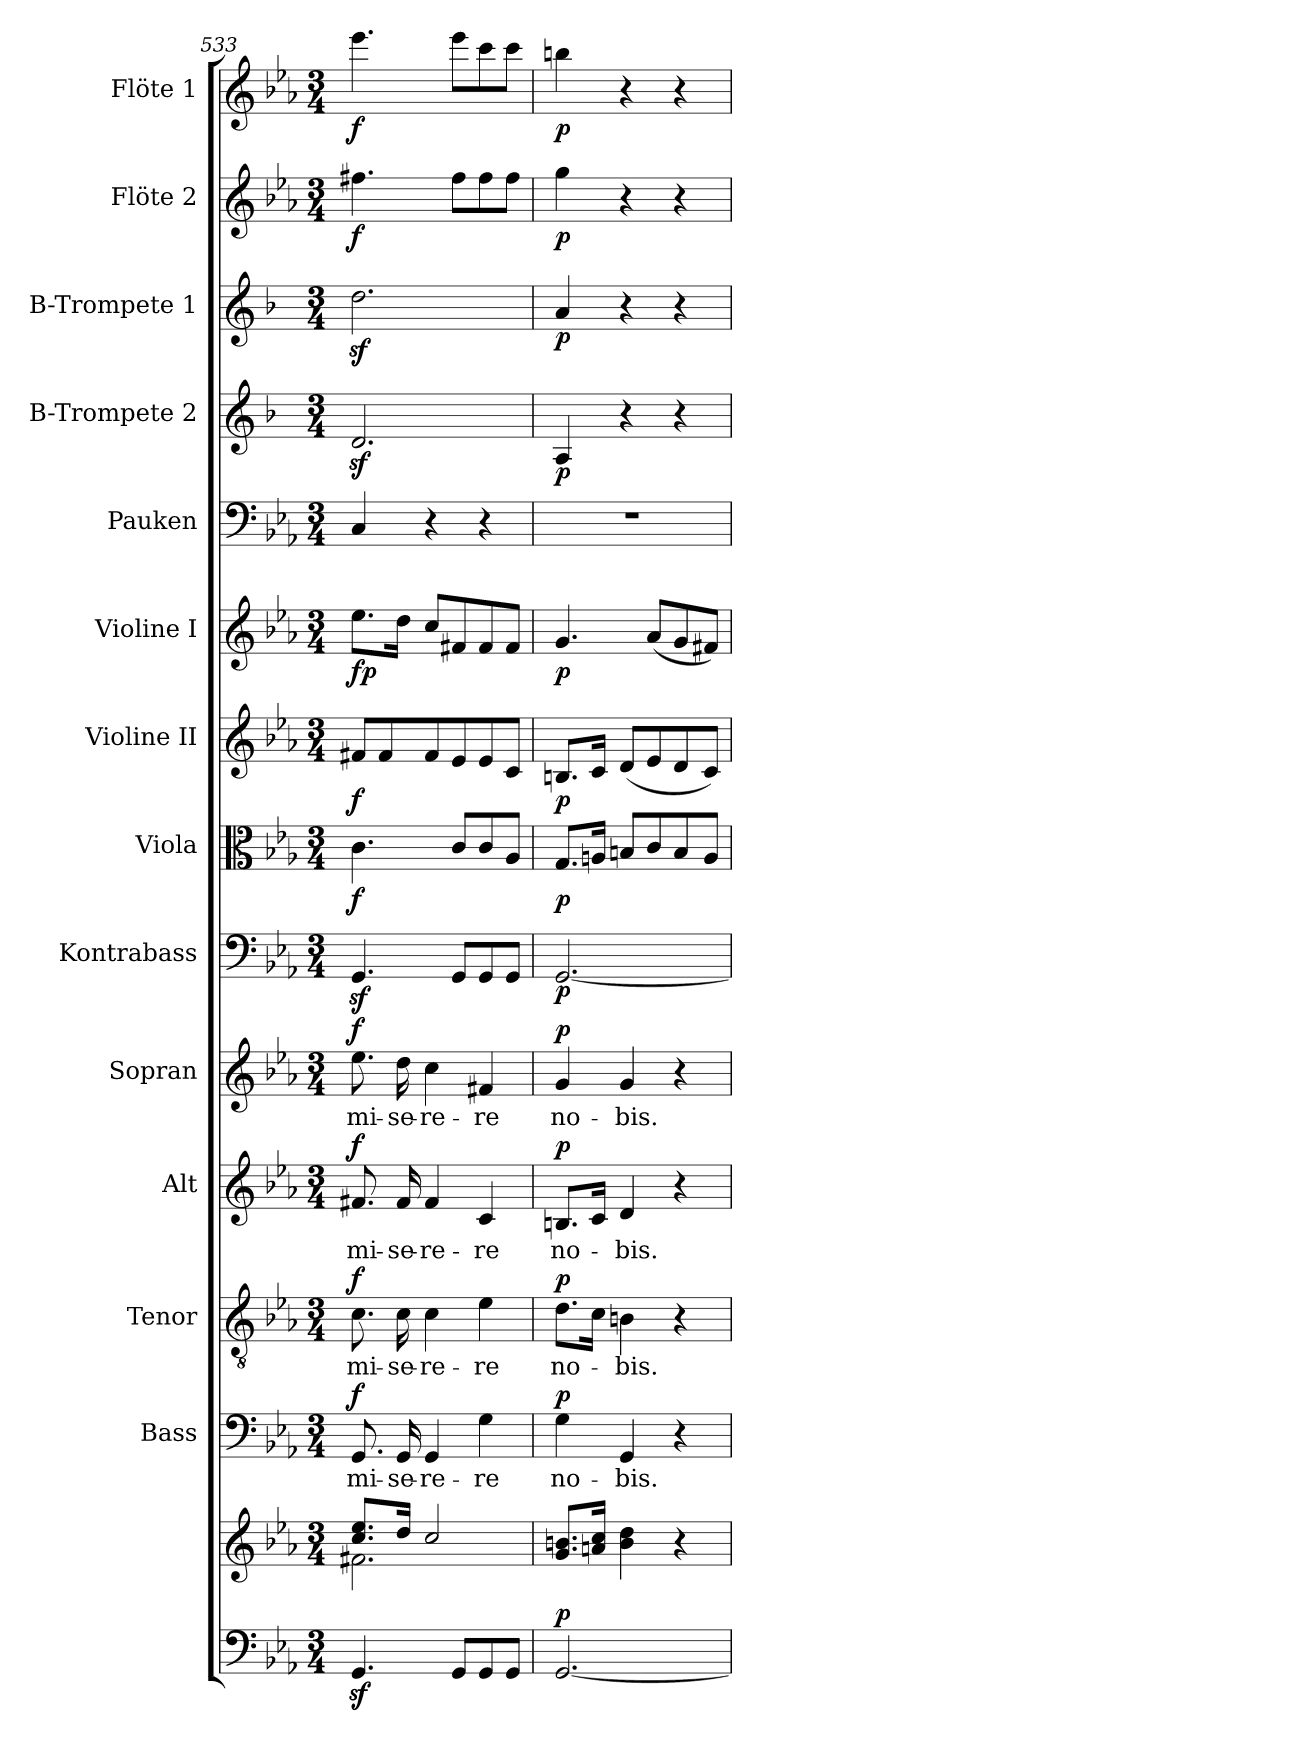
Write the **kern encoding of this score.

**kern	**kern	**dynam	**kern	**text	**dynam	**kern	**text	**dynam	**kern	**text	**dynam	**kern	**text	**dynam	**kern	**dynam	**kern	**dynam	**kern	**dynam	**kern	**dynam	**kern	**kern	**dynam	**kern	**dynam	**kern	**dynam	**kern	**dynam
*part14	*part14	*part14	*part13	*part13	*part13	*part12	*part12	*part12	*part11	*part11	*part11	*part10	*part10	*part10	*part9	*part9	*part8	*part8	*part7	*part7	*part6	*part6	*part5	*part4	*part4	*part3	*part3	*part2	*part2	*part1	*part1
*staff15	*staff14	*staff14/15	*staff13	*staff13	*staff13	*staff12	*staff12	*staff12	*staff11	*staff11	*staff11	*staff10	*staff10	*staff10	*staff9	*staff9	*staff8	*staff8	*staff7	*staff7	*staff6	*staff6	*staff5	*staff4	*staff4	*staff3	*staff3	*staff2	*staff2	*staff1	*staff1
*	*	*	*I"Bass	*	*	*I"Tenor	*	*	*I"Alt	*	*	*I"Sopran	*	*	*I"Kontrabass	*	*I"Viola	*	*I"Violine II	*	*I"Violine I	*	*I"Pauken	*I"B-Trompete 2	*	*I"B-Trompete 1	*	*I"Flöte 2	*	*I"Flöte 1	*
*	*	*	*I'B.	*	*	*I'T.	*	*	*I'A.	*	*	*I'S.	*	*	*I'Kb.	*	*I'Vla.	*	*I'Vl. II	*	*I'Vl. I	*	*I'Pk.	*I'B Trp. 2	*	*I'B Trp. 1	*	*I'Fl. 2	*	*I'Fl. 1	*
*clefF4	*clefG2	*	*clefF4	*	*	*clefGv2	*	*	*clefG2	*	*	*clefG2	*	*	*clefF4	*	*clefC3	*	*clefG2	*	*clefG2	*	*clefF4	*clefG2	*	*clefG2	*	*clefG2	*	*clefG2	*
*	*	*	*	*	*	*	*	*	*	*	*	*	*	*	*ITrd7c12	*	*	*	*	*	*	*	*	*ITrd1c2	*	*ITrd1c2	*	*	*	*	*
*k[b-e-a-]	*k[b-e-a-]	*	*k[b-e-a-]	*	*	*k[b-e-a-]	*	*	*k[b-e-a-]	*	*	*k[b-e-a-]	*	*	*k[b-e-a-]	*	*k[b-e-a-]	*	*k[b-e-a-]	*	*k[b-e-a-]	*	*k[b-e-a-]	*k[b-e-a-]	*	*k[b-e-a-]	*	*k[b-e-a-]	*	*k[b-e-a-]	*
*E-:	*E-:	*	*E-:	*	*	*E-:	*	*	*E-:	*	*	*E-:	*	*	*E-:	*	*E-:	*	*E-:	*	*E-:	*	*E-:	*E-:	*	*E-:	*	*E-:	*	*E-:	*
*M3/4	*M3/4	*	*M3/4	*	*	*M3/4	*	*	*M3/4	*	*	*M3/4	*	*	*M3/4	*	*M3/4	*	*M3/4	*	*M3/4	*	*M3/4	*M3/4	*	*M3/4	*	*M3/4	*	*M3/4	*
=533	=533	=533	=533	=533	=533	=533	=533	=533	=533	=533	=533	=533	=533	=533	=533	=533	=533	=533	=533	=533	=533	=533	=533	=533	=533	=533	=533	=533	=533	=533	=533
*	*^	*	*	*	*	*	*	*	*	*	*	*	*	*	*	*	*	*	*	*	*	*	*	*	*	*	*	*	*	*	*
!	!	!	!	!	!LO:LY:b	!LO:DY:a	!	!LO:LY:b	!LO:DY:a	!	!LO:LY:b	!LO:DY:a	!	!LO:LY:b	!LO:DY:a	!	!	!	!LO:DY:b	!	!LO:DY:b	!	!LO:DY:b	!	!	!	!	!	!	!LO:DY:b	!	!LO:DY:b
4.GGz>/	8.cc/ 8.ee-/L	2.f#X\	.	8.GG/	mi-	f	8.c\	mi-	f	8.f#X/	mi-	f	8.ee-\	mi-	f	4.GGGz</	.	4.c\	f	8f#X/L	f	8.ee-\L	fp	4C/	2.cz</	.	2.ccz<\	.	4.ff#X\	f	4.eee-\	f
.	.	.	.	.	.	.	.	.	.	.	.	.	.	.	.	.	.	.	.	8f#/	.	.	.	.	.	.	.	.	.	.	.	.
!	!	!	!	!	!LO:LY:b	!	!	!LO:LY:b	!	!	!LO:LY:b	!	!	!LO:LY:b	!	!	!	!	!	!	!	!	!	!	!	!	!	!	!	!	!	!
.	16dd/Jk	.	.	16GG/	-se-	.	16c\	-se-	.	16f#/	-se-	.	16dd\	-se-	.	.	.	.	.	.	.	16dd\Jk	.	.	.	.	.	.	.	.	.	.
!	!	!	!	!	!LO:LY:b	!	!	!LO:LY:b	!	!	!LO:LY:b	!	!	!LO:LY:b	!	!	!	!	!	!	!	!	!	!	!	!	!	!	!	!	!	!
.	2cc/	.	.	4GG/	-re-	.	4c\	-re-	.	4f#/	-re-	.	4cc\	-re-	.	.	.	.	.	8f#/	.	8cc/L	.	4r	.	.	.	.	.	.	.	.
8GG/L	.	.	.	.	.	.	.	.	.	.	.	.	.	.	.	8GGG/L	.	8c/L	.	8e-/	.	8f#X/	.	.	.	.	.	.	8ff#\L	.	8eee-\L	.
!	!	!	!	!	!LO:LY:b	!	!	!LO:LY:b	!	!	!LO:LY:b	!	!	!LO:LY:b	!	!	!	!	!	!	!	!	!	!	!	!	!	!	!	!	!	!
8GG/	.	.	.	4G\	-re	.	4e-\	-re	.	4c/	-re	.	4f#X/	-re	.	8GGG/	.	8c/	.	8e-/	.	8f#/	.	4r	.	.	.	.	8ff#\	.	8ccc\	.
8GG/J	.	.	.	.	.	.	.	.	.	.	.	.	.	.	.	8GGG/J	.	8A-/J	.	8c/J	.	8f#/J	.	.	.	.	.	.	8ff#\J	.	8ccc\J	.
*	*v	*v	*	*	*	*	*	*	*	*	*	*	*	*	*	*	*	*	*	*	*	*	*	*	*	*	*	*	*	*	*	*
=534	=534	=534	=534	=534	=534	=534	=534	=534	=534	=534	=534	=534	=534	=534	=534	=534	=534	=534	=534	=534	=534	=534	=534	=534	=534	=534	=534	=534	=534	=534	=534
!	!	!LO:DY:a=2	!	!LO:LY:b	!LO:DY:a	!	!LO:LY:b	!LO:DY:a	!	!LO:LY:b	!LO:DY:a	!	!LO:LY:b	!LO:DY:a	!	!LO:DY:b	!	!LO:DY:b	!	!LO:DY:b	!	!LO:DY:b	!	!	!LO:DY:b	!	!LO:DY:b	!	!LO:DY:b	!	!LO:DY:b
[2.GG/	8.g/ 8.bn/L	p	4G\	no-	p	8.d\L	no-	p	8.Bn/L	no-	p	4g/	no-	p	[2.GGG/	p	8.G/L	p	8.Bn/L	p	4.g/	p	2.r	4G/	p	4g/	p	4gg\	p	4bbn\	p
.	16an/ 16cc/Jk	.	.	.	.	16c\Jk	.	.	16c/Jk	.	.	.	.	.	.	.	16An/Jk	.	16c/Jk	.	.	.	.	.	.	.	.	.	.	.	.
!	!	!	!	!LO:LY:b	!	!	!LO:LY:b	!	!	!LO:LY:b	!	!	!LO:LY:b	!	!	!	!	!	!	!	!	!	!	!	!	!	!	!	!	!	!
.	4b\ 4dd\	.	4GG/	-bis.	.	4Bn\	-bis.	.	4d/	-bis.	.	4g/	-bis.	.	.	.	8Bn/L	.	(<8d/L	.	.	.	.	4r	.	4r	.	4r	.	4r	.
.	.	.	.	.	.	.	.	.	.	.	.	.	.	.	.	.	8c/	.	8e-/	.	(<8a-/L	.	.	.	.	.	.	.	.	.	.
.	4r	.	4r	.	.	4r	.	.	4r	.	.	4r	.	.	.	.	8B/	.	8d/	.	8g/	.	.	4r	.	4r	.	4r	.	4r	.
.	.	.	.	.	.	.	.	.	.	.	.	.	.	.	.	.	8A/J	.	8c/J)	.	8f#X/J)	.	.	.	.	.	.	.	.	.	.
=	=	=	=	=	=	=	=	=	=	=	=	=	=	=	=	=	=	=	=	=	=	=	=	=	=	=	=	=	=	=	=
*-	*-	*-	*-	*-	*-	*-	*-	*-	*-	*-	*-	*-	*-	*-	*-	*-	*-	*-	*-	*-	*-	*-	*-	*-	*-	*-	*-	*-	*-	*-	*-
